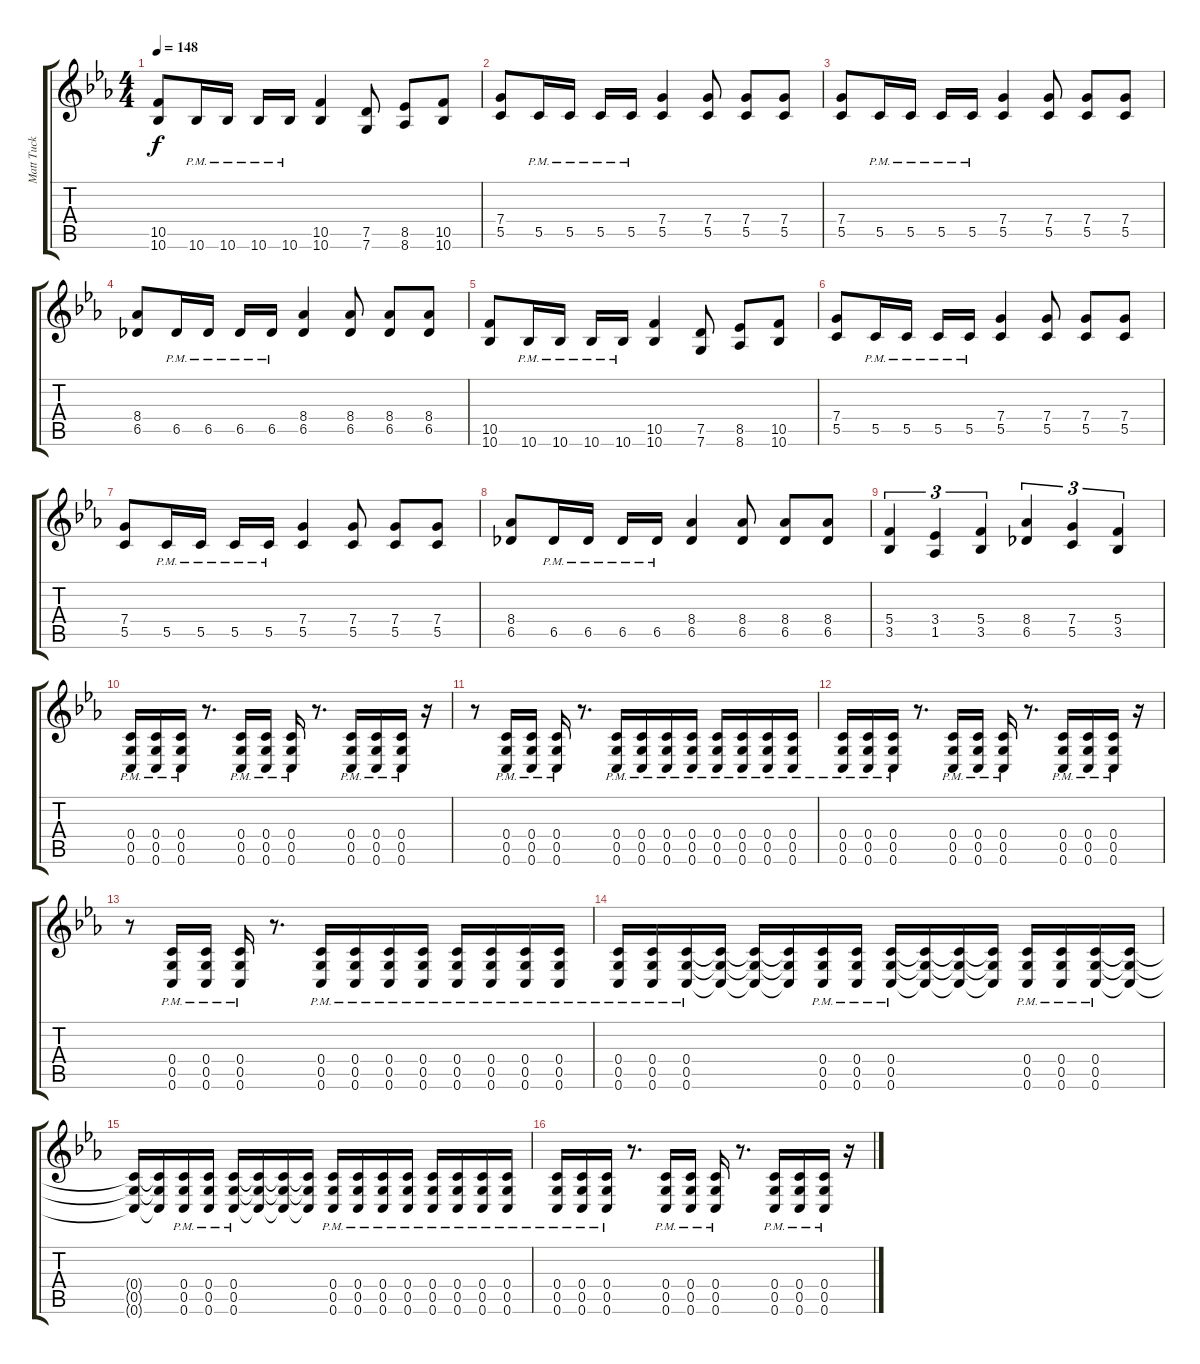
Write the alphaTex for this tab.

\track ("Matt Tuck" "Matt Tuck") {instrument distortionguitar}
\staff {score tabs}
\tuning (D4 A3 F3 C3 G2 C2) {hide}
\ts (4 4)
\tempo 148
\clef g2
\ks eb
(10.5 10.6).8{dy f} 10.6{pm}.16 10.6{pm}.16 10.6{pm}.16 10.6{pm}.16 (10.5 10.6).4 (7.5 7.6).8 (8.5 8.6).8 (10.5 10.6).8 |
(7.4 5.5).8 5.5{pm}.16 5.5{pm}.16 5.5{pm}.16 5.5{pm}.16 (7.4 5.5).4 (7.4 5.5).8 (7.4 5.5).8 (7.4 5.5).8 |
(7.4 5.5).8 5.5{pm}.16 5.5{pm}.16 5.5{pm}.16 5.5{pm}.16 (7.4 5.5).4 (7.4 5.5).8 (7.4 5.5).8 (7.4 5.5).8 |
(8.4 6.5).8 6.5{pm}.16 6.5{pm}.16 6.5{pm}.16 6.5{pm}.16 (8.4 6.5).4 (8.4 6.5).8 (8.4 6.5).8 (8.4 6.5).8 |
(10.5 10.6).8 10.6{pm}.16 10.6{pm}.16 10.6{pm}.16 10.6{pm}.16 (10.5 10.6).4 (7.5 7.6).8 (8.5 8.6).8 (10.5 10.6).8 |
(7.4 5.5).8 5.5{pm}.16 5.5{pm}.16 5.5{pm}.16 5.5{pm}.16 (7.4 5.5).4 (7.4 5.5).8 (7.4 5.5).8 (7.4 5.5).8 |
(7.4 5.5).8 5.5{pm}.16 5.5{pm}.16 5.5{pm}.16 5.5{pm}.16 (7.4 5.5).4 (7.4 5.5).8 (7.4 5.5).8 (7.4 5.5).8 |
(8.4 6.5).8 6.5{pm}.16 6.5{pm}.16 6.5{pm}.16 6.5{pm}.16 (8.4 6.5).4 (8.4 6.5).8 (8.4 6.5).8 (8.4 6.5).8 |
(5.4 3.5).4{tu (3 2)} (3.4 1.5).4{tu (3 2)} (5.4 3.5).4{tu (3 2)} (8.4 6.5).4{tu (3 2)} (7.4 5.5).4{tu (3 2)} (5.4 3.5).4{tu (3 2)} |
(0.4{pm} 0.5{pm} 0.6{pm}).16 (0.4{pm} 0.5{pm} 0.6{pm}).16 (0.4{pm} 0.5{pm} 0.6{pm}).16 r.8{d} (0.4{pm} 0.5{pm} 0.6{pm}).16 (0.4{pm} 0.5{pm} 0.6{pm}).16 (0.4{pm} 0.5{pm} 0.6{pm}).16 r.8{d} (0.4{pm} 0.5{pm} 0.6{pm}).16 (0.4{pm} 0.5{pm} 0.6{pm}).16 (0.4{pm} 0.5{pm} 0.6{pm}).16 r.16 |
r.8 (0.4{pm} 0.5{pm} 0.6{pm}).16 (0.4{pm} 0.5{pm} 0.6{pm}).16 (0.4{pm} 0.5{pm} 0.6{pm}).16 r.8{d} (0.4{pm} 0.5{pm} 0.6{pm}).16 (0.4{pm} 0.5{pm} 0.6{pm}).16 (0.4{pm} 0.5{pm} 0.6{pm}).16 (0.4{pm} 0.5{pm} 0.6{pm}).16 (0.4{pm} 0.5{pm} 0.6{pm}).16 (0.4{pm} 0.5{pm} 0.6{pm}).16 (0.4{pm} 0.5{pm} 0.6{pm}).16 (0.4{pm} 0.5{pm} 0.6{pm}).16 |
(0.4{pm} 0.5{pm} 0.6{pm}).16 (0.4{pm} 0.5{pm} 0.6{pm}).16 (0.4{pm} 0.5{pm} 0.6{pm}).16 r.8{d} (0.4{pm} 0.5{pm} 0.6{pm}).16 (0.4{pm} 0.5{pm} 0.6{pm}).16 (0.4{pm} 0.5{pm} 0.6{pm}).16 r.8{d} (0.4{pm} 0.5{pm} 0.6{pm}).16 (0.4{pm} 0.5{pm} 0.6{pm}).16 (0.4{pm} 0.5{pm} 0.6{pm}).16 r.16 |
r.8 (0.4{pm} 0.5{pm} 0.6{pm}).16 (0.4{pm} 0.5{pm} 0.6{pm}).16 (0.4{pm} 0.5{pm} 0.6{pm}).16 r.8{d} (0.4{pm} 0.5{pm} 0.6{pm}).16 (0.4{pm} 0.5{pm} 0.6{pm}).16 (0.4{pm} 0.5{pm} 0.6{pm}).16 (0.4{pm} 0.5{pm} 0.6{pm}).16 (0.4{pm} 0.5{pm} 0.6{pm}).16 (0.4{pm} 0.5{pm} 0.6{pm}).16 (0.4{pm} 0.5{pm} 0.6{pm}).16 (0.4{pm} 0.5{pm} 0.6{pm}).16 |
(0.4{pm} 0.5{pm} 0.6{pm}).16 (0.4{pm} 0.5{pm} 0.6{pm}).16 (0.4{pm} 0.5{pm} 0.6{pm}).16 (0.4{t} 0.5{t} 0.6{t}).16 (0.4{t} 0.5{t} 0.6{t}).16 (0.4{t} 0.5{t} 0.6{t}).16 (0.4{pm} 0.5{pm} 0.6{pm}).16 (0.4{pm} 0.5{pm} 0.6{pm}).16 (0.4{pm} 0.5{pm} 0.6{pm}).16 (0.4{t} 0.5{t} 0.6{t}).16 (0.4{t} 0.5{t} 0.6{t}).16 (0.4{t} 0.5{t} 0.6{t}).16 (0.4{pm} 0.5{pm} 0.6{pm}).16 (0.4{pm} 0.5{pm} 0.6{pm}).16 (0.4{pm} 0.5{pm} 0.6{pm}).16 (0.4{t} 0.5{t} 0.6{t}).16 |
(0.4{t} 0.5{t} 0.6{t}).16 (0.4{t} 0.5{t} 0.6{t}).16 (0.4{pm} 0.5{pm} 0.6{pm}).16 (0.4{pm} 0.5{pm} 0.6{pm}).16 (0.4{pm} 0.5{pm} 0.6{pm}).16 (0.4{t} 0.5{t} 0.6{t}).16 (0.4{t} 0.5{t} 0.6{t}).16 (0.4{t} 0.5{t} 0.6{t}).16 (0.4{pm} 0.5{pm} 0.6{pm}).16 (0.4{pm} 0.5{pm} 0.6{pm}).16 (0.4{pm} 0.5{pm} 0.6{pm}).16 (0.4{pm} 0.5{pm} 0.6{pm}).16 (0.4{pm} 0.5{pm} 0.6{pm}).16 (0.4{pm} 0.5{pm} 0.6{pm}).16 (0.4{pm} 0.5{pm} 0.6{pm}).16 (0.4{pm} 0.5{pm} 0.6{pm}).16 |
(0.4{pm} 0.5{pm} 0.6{pm}).16 (0.4{pm} 0.5{pm} 0.6{pm}).16 (0.4{pm} 0.5{pm} 0.6{pm}).16 r.8{d} (0.4{pm} 0.5{pm} 0.6{pm}).16 (0.4{pm} 0.5{pm} 0.6{pm}).16 (0.4{pm} 0.5{pm} 0.6{pm}).16 r.8{d} (0.4{pm} 0.5{pm} 0.6{pm}).16 (0.4{pm} 0.5{pm} 0.6{pm}).16 (0.4{pm} 0.5{pm} 0.6{pm}).16 r.16
